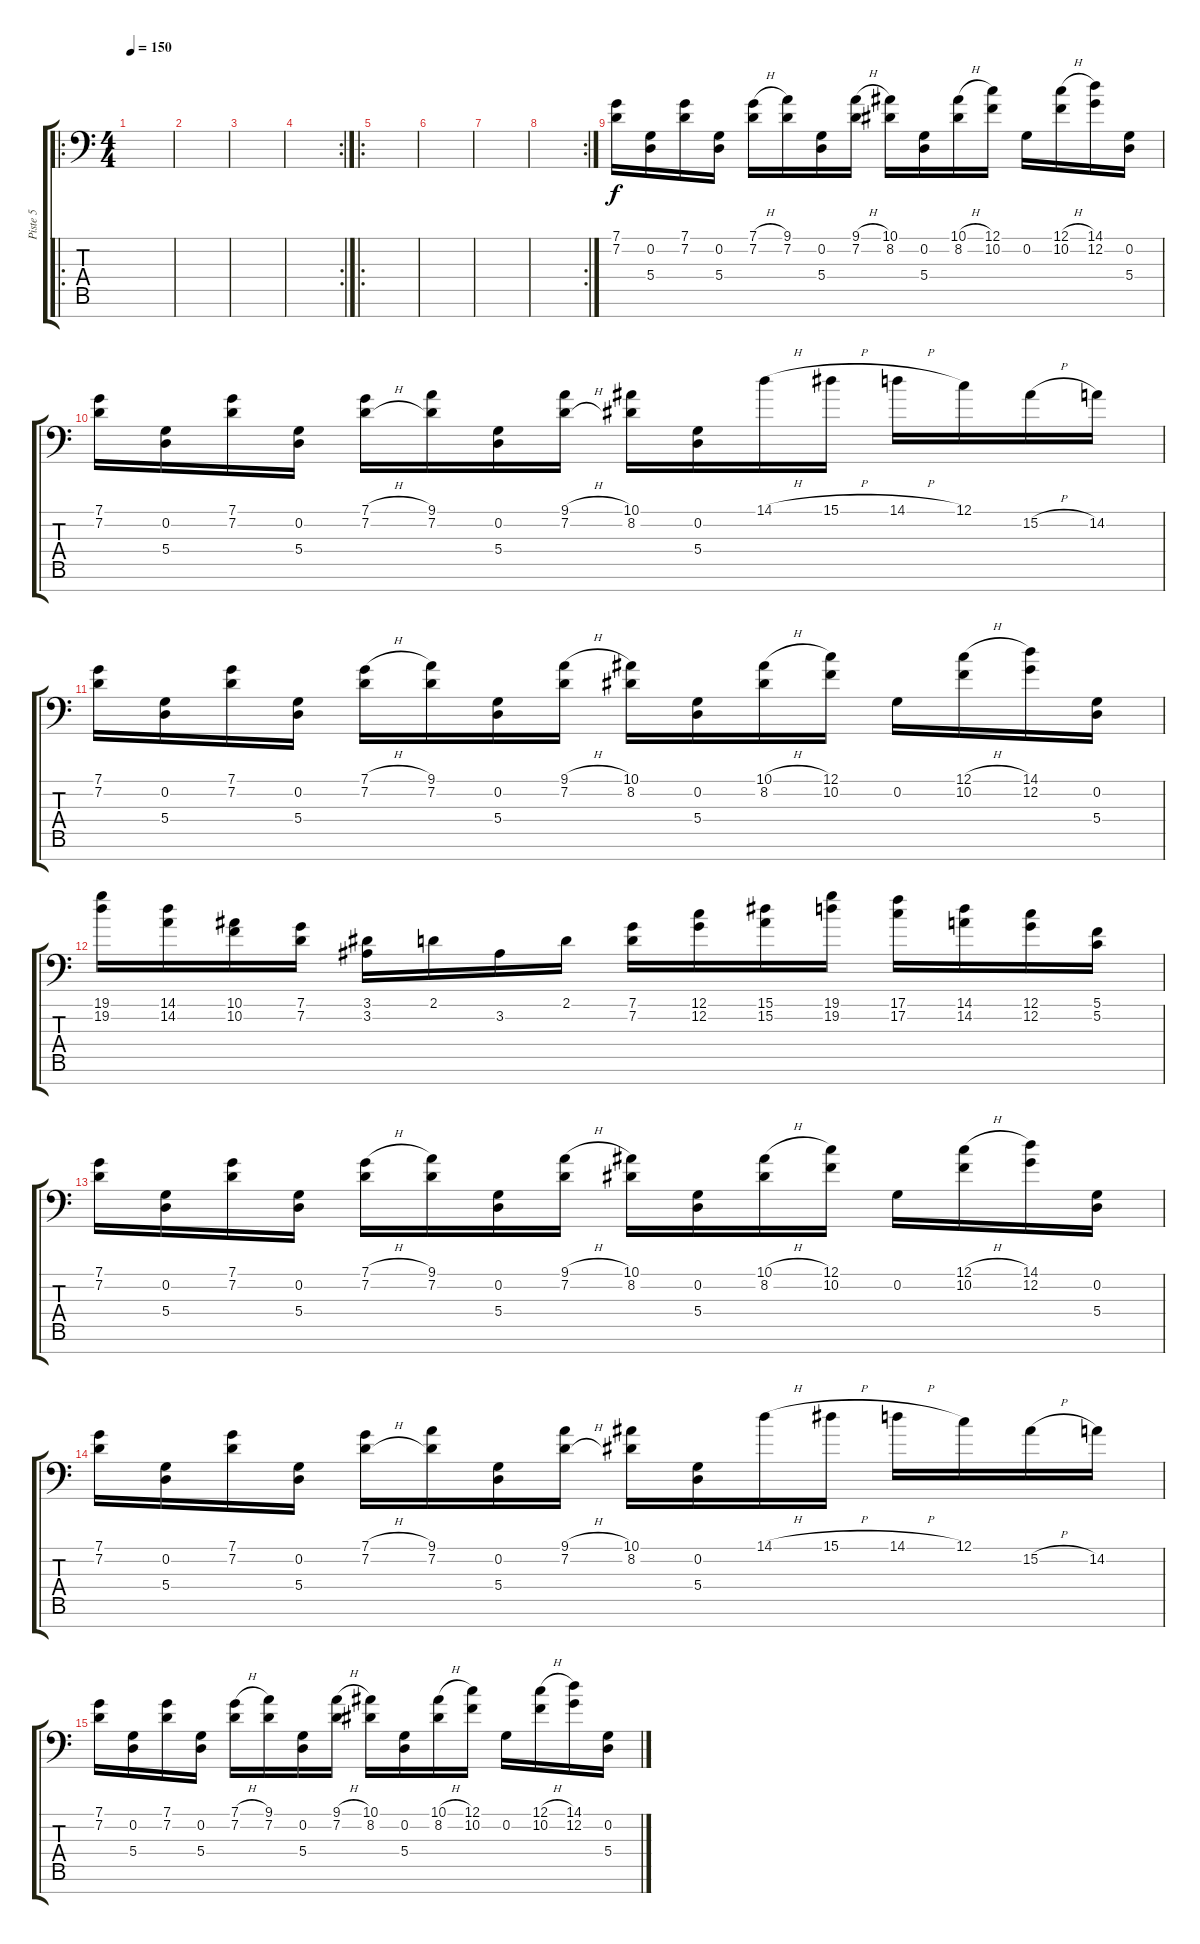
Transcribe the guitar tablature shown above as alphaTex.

\track ("Piste 5" "Piste 5") {instrument acousticgrandpiano}
\staff {score tabs}
\tuning (C4 G3 Eb3 A2 F2 C2 G1) {hide}
\ro
\ts (4 4)
\tempo 150
\clef f4
\ks c
|
|
|
\rc 2
|
\ro
|
|
|
\rc 2
|
(7.1 7.2).16 (0.2 5.4).16 (7.1 7.2).16 (0.2 5.4).16 (7.1{h} 7.2).16 (9.1 7.2).16 (0.2 5.4).16 (9.1{h} 7.2).16 (10.1 8.2).16 (0.2 5.4).16 (10.1{h} 8.2).16 (12.1 10.2).16 0.2.16 (12.1{h} 10.2).16 (14.1 12.2).16 (0.2 5.4).16 |
(7.1 7.2).16 (0.2 5.4).16 (7.1 7.2).16 (0.2 5.4).16 (7.1{h} 7.2{h}).16 (9.1 7.2).16 (0.2 5.4).16 (9.1{h} 7.2{h}).16 (10.1 8.2).16 (0.2 5.4).16 14.1{h}.16 15.1{h}.16 14.1{h}.16 12.1.16 15.2{h}.16 14.2.16 |
(7.1 7.2).16 (0.2 5.4).16 (7.1 7.2).16 (0.2 5.4).16 (7.1{h} 7.2).16 (9.1 7.2).16 (0.2 5.4).16 (9.1{h} 7.2).16 (10.1 8.2).16 (0.2 5.4).16 (10.1{h} 8.2).16 (12.1 10.2).16 0.2.16 (12.1{h} 10.2).16 (14.1 12.2).16 (0.2 5.4).16 |
(19.1 19.2).16 (14.1 14.2).16 (10.1 10.2).16 (7.1 7.2).16 (3.1 3.2).16 2.1.16 3.2.16 2.1.16 (7.1 7.2).16 (12.1 12.2).16 (15.1 15.2).16 (19.1 19.2).16 (17.1 17.2).16 (14.1 14.2).16 (12.1 12.2).16 (5.1 5.2).16 |
(7.1 7.2).16 (0.2 5.4).16 (7.1 7.2).16 (0.2 5.4).16 (7.1{h} 7.2).16 (9.1 7.2).16 (0.2 5.4).16 (9.1{h} 7.2).16 (10.1 8.2).16 (0.2 5.4).16 (10.1{h} 8.2).16 (12.1 10.2).16 0.2.16 (12.1{h} 10.2).16 (14.1 12.2).16 (0.2 5.4).16 |
(7.1 7.2).16 (0.2 5.4).16 (7.1 7.2).16 (0.2 5.4).16 (7.1{h} 7.2{h}).16 (9.1 7.2).16 (0.2 5.4).16 (9.1{h} 7.2{h}).16 (10.1 8.2).16 (0.2 5.4).16 14.1{h}.16 15.1{h}.16 14.1{h}.16 12.1.16 15.2{h}.16 14.2.16 |
(7.1 7.2).16 (0.2 5.4).16 (7.1 7.2).16 (0.2 5.4).16 (7.1{h} 7.2).16 (9.1 7.2).16 (0.2 5.4).16 (9.1{h} 7.2).16 (10.1 8.2).16 (0.2 5.4).16 (10.1{h} 8.2).16 (12.1 10.2).16 0.2.16 (12.1{h} 10.2).16 (14.1 12.2).16 (0.2 5.4).16
